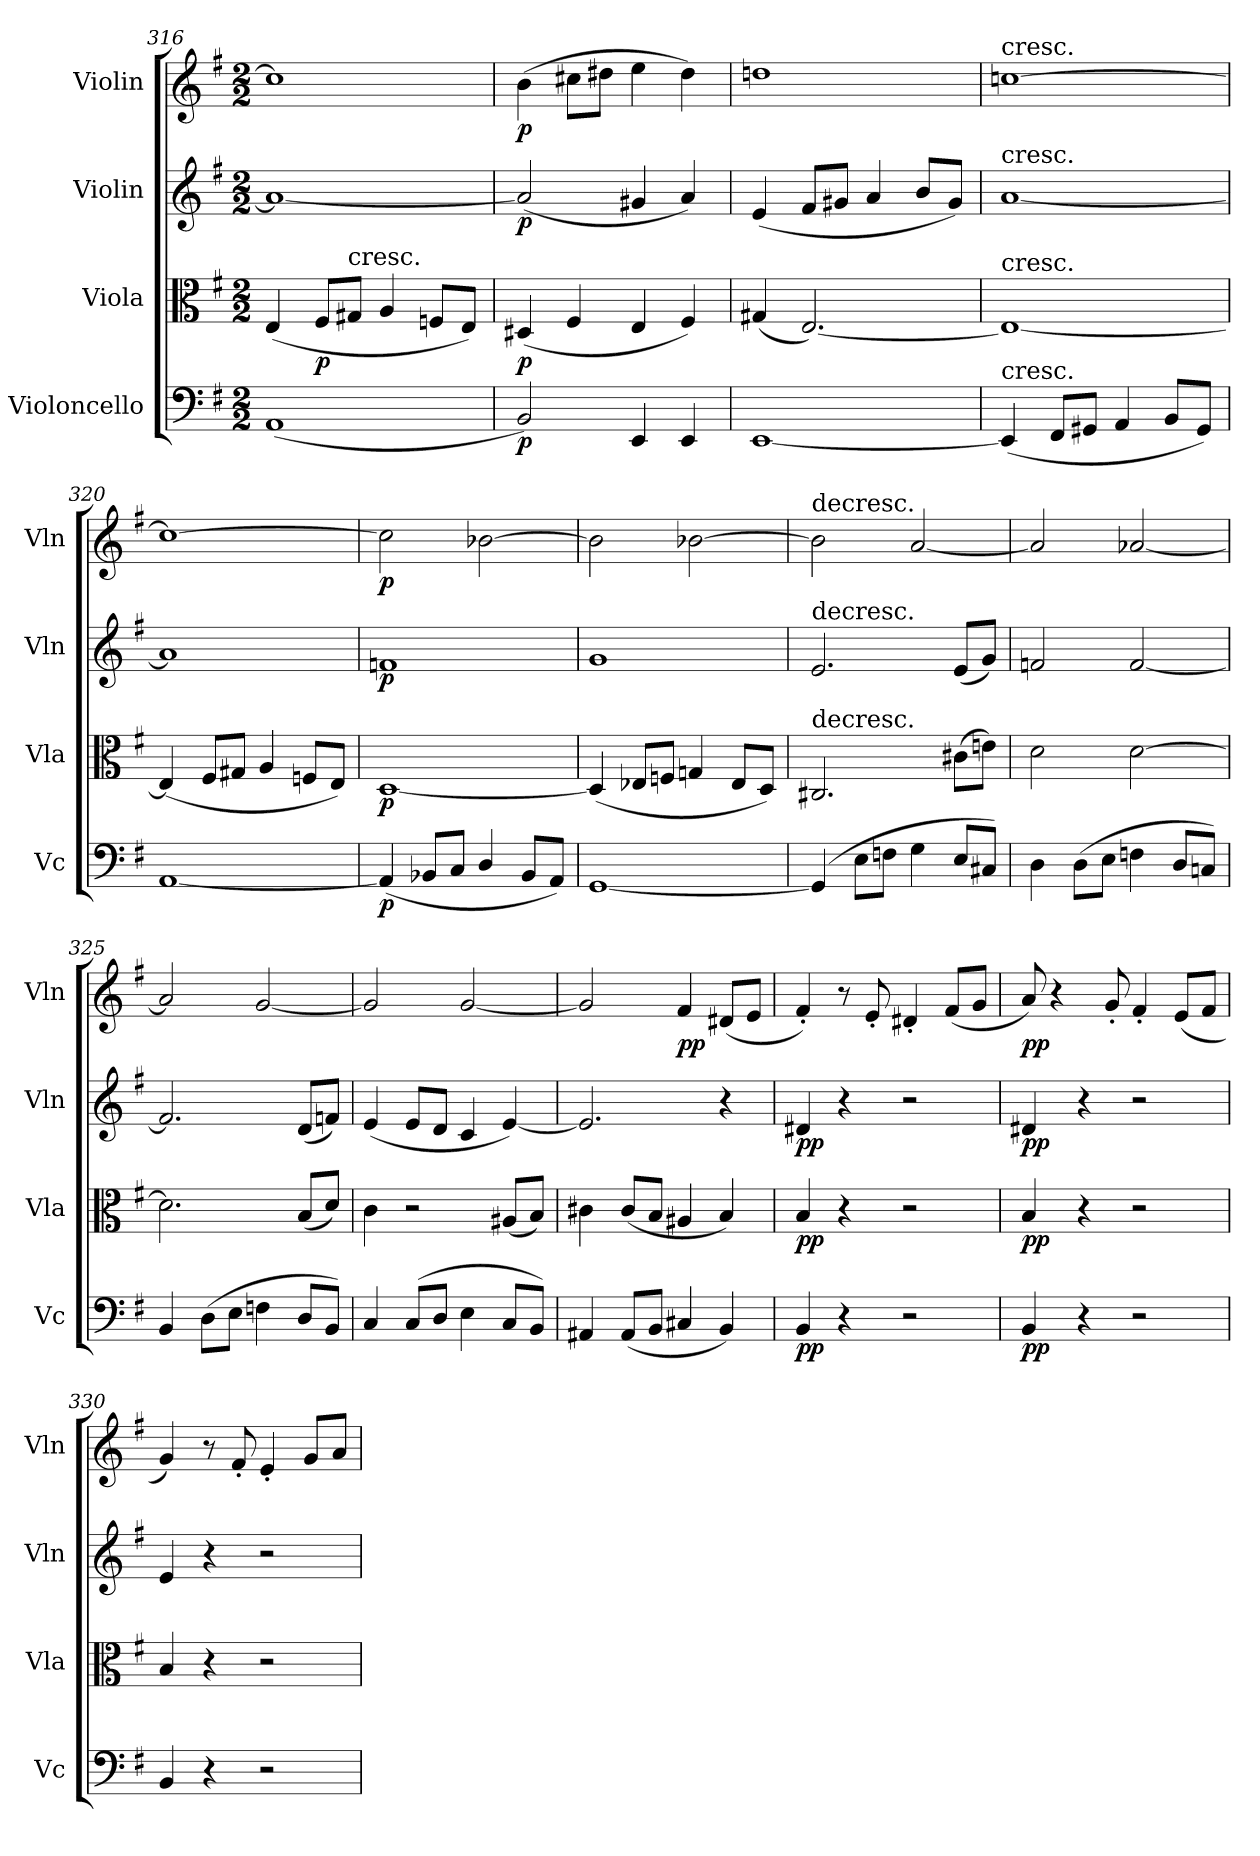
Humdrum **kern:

**kern	**dynam	**kern	**dynam	**kern	**dynam	**kern	**dynam
*part4	*part4	*part3	*part3	*part2	*part2	*part1	*part1
*staff4	*staff4	*staff3	*staff3	*staff2	*staff2	*staff1	*staff1
*I"Violoncello	*	*I"Viola	*	*I"Violin	*	*I"Violin	*
*I'Vc	*	*I'Vla	*	*I'Vln	*	*I'Vln	*
*clefF4	*	*clefC3	*	*clefG2	*	*clefG2	*
*k[f#]	*	*k[f#]	*	*k[f#]	*	*k[f#]	*
*M2/2	*	*M2/2	*	*M2/2	*	*M2/2	*
=316	=316	=316	=316	=316	=316	=316	=316
(1AA	.	(4E/	.	1a_	.	1cc]	.
.	.	8F#/L	p	.	.	.	.
!	!	!LO:TX:t=cresc.	!	!	!	!	!
.	.	8G#X/J	.	.	.	.	.
.	.	4A/	.	.	.	.	.
.	.	8Fn/L	.	.	.	.	.
.	.	8E/J)	.	.	.	.	.
=317	=317	=317	=317	=317	=317	=317	=317
2BB/)	p	(4D#X/	p	(2a/]	p	(4b\	p
.	.	4F#/	.	.	.	8cc#X\L	.
.	.	.	.	.	.	8dd#X\J	.
4EE/	.	4E/	.	4g#X/	.	4ee\	.
4EE/	.	4F#/)	.	4a/)	.	4dd#\)	.
=318	=318	=318	=318	=318	=318	=318	=318
[1EE	.	(4G#X/	.	(4e/	.	1ddn	.
.	.	[2.E/)	.	8f#/L	.	.	.
.	.	.	.	8g#X/J	.	.	.
.	.	.	.	4a/	.	.	.
.	.	.	.	8b\L	.	.	.
.	.	.	.	8g#/J)	.	.	.
=319	=319	=319	=319	=319	=319	=319	=319
!	!	!	!	!	!	!LO:TX:t=cresc.	!
!	!	!	!	!LO:TX:t=cresc.	!	!	!
!	!	!LO:TX:t=cresc.	!	!	!	!	!
!LO:TX:t=cresc.	!	!	!	!	!	!	!
(4EE/]	.	1E_	.	[1a	.	[1ccn	.
8FF#/L	.	.	.	.	.	.	.
8GG#X/J	.	.	.	.	.	.	.
4AA/	.	.	.	.	.	.	.
8BB/L	.	.	.	.	.	.	.
8GG#/J)	.	.	.	.	.	.	.
=320	=320	=320	=320	=320	=320	=320	=320
[1AA	.	(4E/]	.	1a]	.	1cc_	.
.	.	8F#/L	.	.	.	.	.
.	.	8G#X/J	.	.	.	.	.
.	.	4A/	.	.	.	.	.
.	.	8Fn/L	.	.	.	.	.
.	.	8E/J)	.	.	.	.	.
=321	=321	=321	=321	=321	=321	=321	=321
(4AA/]	p	[1D	p	1fn	p	2cc\]	p
8BB-X/L	.	.	.	.	.	.	.
8C/J	.	.	.	.	.	.	.
4D/	.	.	.	.	.	[2b-X\	.
8BB-/L	.	.	.	.	.	.	.
8AA/J)	.	.	.	.	.	.	.
=322	=322	=322	=322	=322	=322	=322	=322
[1GG	.	(4D/]	.	1g	.	2b-\]	.
.	.	8E-X/L	.	.	.	.	.
.	.	8Fn/J	.	.	.	.	.
.	.	4Gn/	.	.	.	[2b-X\	.
.	.	8E-/L	.	.	.	.	.
.	.	8D/J)	.	.	.	.	.
=323	=323	=323	=323	=323	=323	=323	=323
!	!	!	!	!	!	!LO:TX:t=decresc.	!
!	!	!	!	!LO:TX:t=decresc.	!	!	!
!	!	!LO:TX:t=decresc.	!	!	!	!	!
(4GG/]	.	2.C#X/	.	2.e/	.	2b-\]	.
8E\L	.	.	.	.	.	.	.
8Fn\J	.	.	.	.	.	.	.
4G\	.	.	.	.	.	[2a/	.
8E\L	.	(8c#X\L	.	(8e/L	.	.	.
8C#X/J)	.	8en\J)	.	8g/J)	.	.	.
=324	=324	=324	=324	=324	=324	=324	=324
4D\	.	2d\	.	2fn/	.	2a/]	.
(8D\L	.	.	.	.	.	.	.
8E\J	.	.	.	.	.	.	.
4Fn\	.	[2d\	.	[2f/	.	[2a-X/	.
8D\L	.	.	.	.	.	.	.
8Cn/J)	.	.	.	.	.	.	.
=325	=325	=325	=325	=325	=325	=325	=325
4BB/	.	2.d\]	.	2.f/]	.	2a-/]	.
(8D\L	.	.	.	.	.	.	.
8E\J	.	.	.	.	.	.	.
4Fn\	.	.	.	.	.	[2g/	.
8D\L	.	(8B/L	.	(8d/L	.	.	.
8BB/J)	.	8d\J)	.	8fn/J)	.	.	.
=326	=326	=326	=326	=326	=326	=326	=326
4C/	.	4c\	.	(4e/	.	2g/]	.
(8C/L	.	2r	.	8e/L	.	.	.
8D\J	.	.	.	8d/J	.	.	.
4E\	.	.	.	4c/	.	[2g/	.
8C/L	.	(8A#X/L	.	[4e/)	.	.	.
8BB/J)	.	8B/J)	.	.	.	.	.
=327	=327	=327	=327	=327	=327	=327	=327
4AA#X/	.	4c#X\	.	2.e/]	.	2g/]	.
(8AA#/L	.	(8c#\L	.	.	.	.	.
8BB/J	.	8B/J	.	.	.	.	.
4C#X/	.	4A#X/	.	.	.	4f#/	pp
4BB/)	.	4B/)	.	4r	.	(8d#X/L	.
.	.	.	.	.	.	8e/J	.
=328	=328	=328	=328	=328	=328	=328	=328
4BB/	pp	4B/	pp	4d#X/	pp	4f#'/)	.
4r	.	4r	.	4r	.	8r	.
.	.	.	.	.	.	8e'/	.
2r	.	2r	.	2r	.	4d#X'/	.
.	.	.	.	.	.	(8f#/L	.
.	.	.	.	.	.	8g/J	.
=329	=329	=329	=329	=329	=329	=329	=329
4BB/	pp	4B/	pp	4d#X/	pp	8a/)	pp
.	.	.	.	.	.	4r	.
4r	.	4r	.	4r	.	.	.
.	.	.	.	.	.	8g'/	.
2r	.	2r	.	2r	.	4f#'/	.
.	.	.	.	.	.	(8e/L	.
.	.	.	.	.	.	8f#/J	.
=330	=330	=330	=330	=330	=330	=330	=330
4BB/	.	4B/	.	4e/	.	4g/)	.
4r	.	4r	.	4r	.	8r	.
.	.	.	.	.	.	8f#'/	.
2r	.	2r	.	2r	.	4e'/	.
.	.	.	.	.	.	8g/L	.
.	.	.	.	.	.	8a/J	.
=	=	=	=	=	=	=	=
*-	*-	*-	*-	*-	*-	*-	*-
